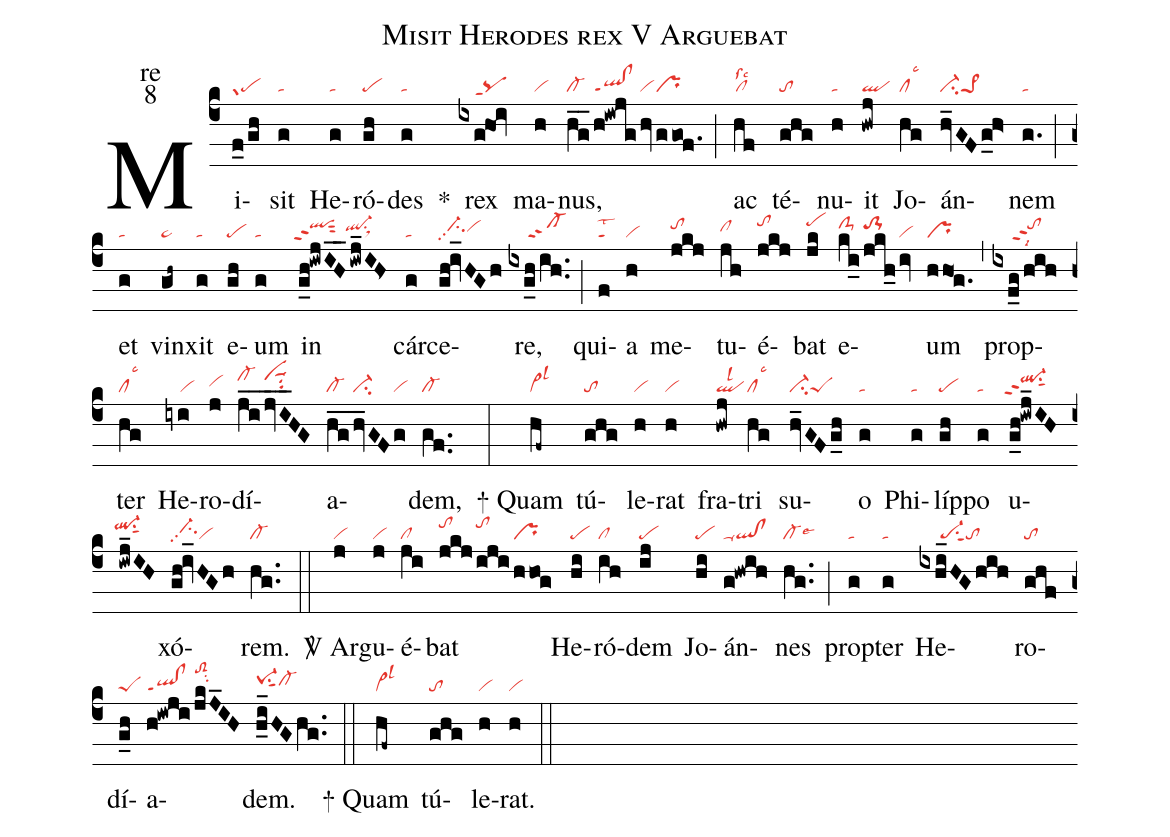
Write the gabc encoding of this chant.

name:Misit Herodes rex V Arguebat;
office-part:re;
mode:8;
nabc-lines:1;
%%
(c4) Mi(f_0/gh|grpe)sit(g|ta) He(g|ta)ró(gh|pe)des(g|ta) <sp>*</sp>() rex(ixghOi|////pqppt1) ma(h|vi)nus,(hg__/|cl-|h!iwjg/|ql!clppt1|hv/|vi|ggof.|pr) (;) ac(hf|cllssc2) té(ghg|to)nu(h|ta)it(hwj|ql) Jo(hg|cllsc3)án(hv_GFg_h>|ci-pe>1)nem(g.|ta) (;)
et(g|ta) vin(gh~|pe~)xit(g|ta) e(gh|pe)um(g|ta) in(g_h!iwjI_H_2|`qlhippt2sut2|iwj_IH>|`ql-hhsu1sux1) cár(g|ta)ce(gh!iv_HGh|//ci-hhpp2vihh)re,(ixg_h/ih..|/////cl-ppt2) (;)
qui(f|talst2)a(h|vi) me(jkj|tohi)tu(jh|clhh)é(jkj|tohj)bat(jk|pehj) e(ki_|clS-hi|jkh_|to-1hi|iv|vi)um(hho1g.|pr) (,)
prop(ixf_g/hih|/////tohippt2lsi8)ter(hg|cllsc3) He(iyi|////vi)ro(j|vihh)dí(j_i_|cl-hj|jv_I_HG|vihjsuu1su2)a(h_g_|cl-|hv_GF|ci-|g|vi)dem,(gf..|cl-) (:)

<sp>+</sp> Quam(hf~|vi>lsl3) tú(ghg|to)le(h|vi)rat(h|vi) fra(hwj|qllsl2)tri(hg|cllsc3) su(hv_GFg_h|ci-peS)o(g|ta) Phi(g|ta)líp(gh|pe)po(g|ta) u(g_h!iwj_IH|`ql-hippt2su1sut1|iwj_IH|`ql-hisu1sut1)xó(gh!iv_HGh|//ci-hhpp2vi)rem.(hg..|cl-) (::)

<sp>V/</sp> Ar(j|vi)gu(j|vi)é(ji|cl)bat(jkj/|tohj|iji/|tohj|hhog|pr) He(hi|pe)ró(ih|cl)dem(ij|pe) Jo(hi|pe)án(g!hwih|ta-ql!cl)nes(hg..|cl-lse6) (;)
prop(g|ta)ter(g|ta) He(ixhi_HGhih|/////pe-su1sut1to)ro(ghf|to)dí(g_h|peS)a(h!iwji/|ql!clppt1|jkJ_IH|toS2hlsu2)dem.(h_i_HGhg..|pe-1hhsu1sut1cl-hh) (::)

<sp>+</sp> Quam(hf~|vi>lsl3) tú(ghg|to)le(h|vi)rat.(h|vi) (::)
